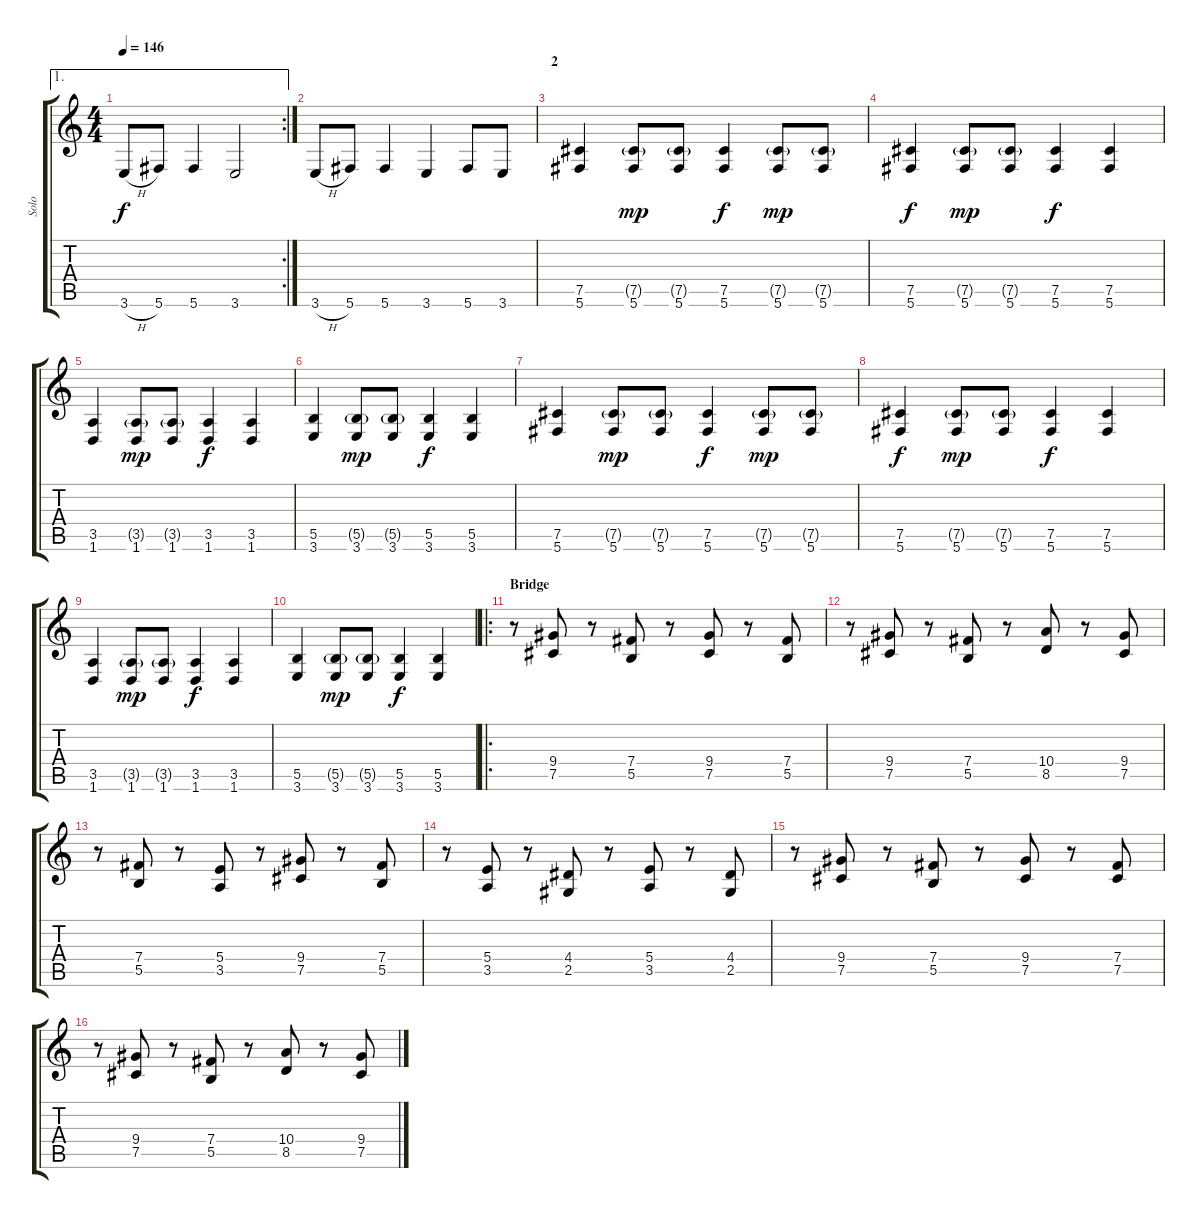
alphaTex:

\track ("Solo" "Solo") {instrument distortionguitar}
\staff {score tabs}
\tuning (Db4 Ab3 E3 B2 Gb2 Db2) {hide}
\ae 1
\rc 2
\ts (4 4)
\tempo 146
\clef g2
\ks c
3.6{h}.8{dy f} 5.6.8 5.6.4 3.6.2 |
3.6{h}.8 5.6.8 5.6.4 3.6.4 5.6.8 3.6.8 |
\section ("" "2")
(7.5 5.6).4 (7.5{g} 5.6).8{dy mp} (7.5{g} 5.6).8 (7.5 5.6).4{dy f} (7.5{g} 5.6).8{dy mp} (7.5{g} 5.6).8 |
(7.5 5.6).4{dy f} (7.5{g} 5.6).8{dy mp} (7.5{g} 5.6).8 (7.5 5.6).4{dy f} (7.5 5.6).4 |
(3.5 1.6).4 (3.5{g} 1.6).8{dy mp} (3.5{g} 1.6).8 (3.5 1.6).4{dy f} (3.5 1.6).4 |
(5.5 3.6).4 (5.5{g} 3.6).8{dy mp} (5.5{g} 3.6).8 (5.5 3.6).4{dy f} (5.5 3.6).4 |
(7.5 5.6).4 (7.5{g} 5.6).8{dy mp} (7.5{g} 5.6).8 (7.5 5.6).4{dy f} (7.5{g} 5.6).8{dy mp} (7.5{g} 5.6).8 |
(7.5 5.6).4{dy f} (7.5{g} 5.6).8{dy mp} (7.5{g} 5.6).8 (7.5 5.6).4{dy f} (7.5 5.6).4 |
(3.5 1.6).4 (3.5{g} 1.6).8{dy mp} (3.5{g} 1.6).8 (3.5 1.6).4{dy f} (3.5 1.6).4 |
(5.5 3.6).4 (5.5{g} 3.6).8{dy mp} (5.5{g} 3.6).8 (5.5 3.6).4{dy f} (5.5 3.6).4 |
\ro
\section ("" "Bridge")
r.8 (9.4 7.5).8 r.8 (7.4 5.5).8 r.8 (9.4 7.5).8 r.8 (7.4 5.5).8 |
r.8 (9.4 7.5).8 r.8 (7.4 5.5).8 r.8 (10.4 8.5).8 r.8 (9.4 7.5).8 |
r.8 (7.4 5.5).8 r.8 (5.4 3.5).8 r.8 (9.4 7.5).8 r.8 (7.4 5.5).8 |
r.8 (5.4 3.5).8 r.8 (4.4 2.5).8 r.8 (5.4 3.5).8 r.8 (4.4 2.5).8 |
r.8 (9.4 7.5).8 r.8 (7.4 5.5).8 r.8 (9.4 7.5).8 r.8 (7.4 7.5).8 |
r.8 (9.4 7.5).8 r.8 (7.4 5.5).8 r.8 (10.4 8.5).8 r.8 (9.4 7.5).8
